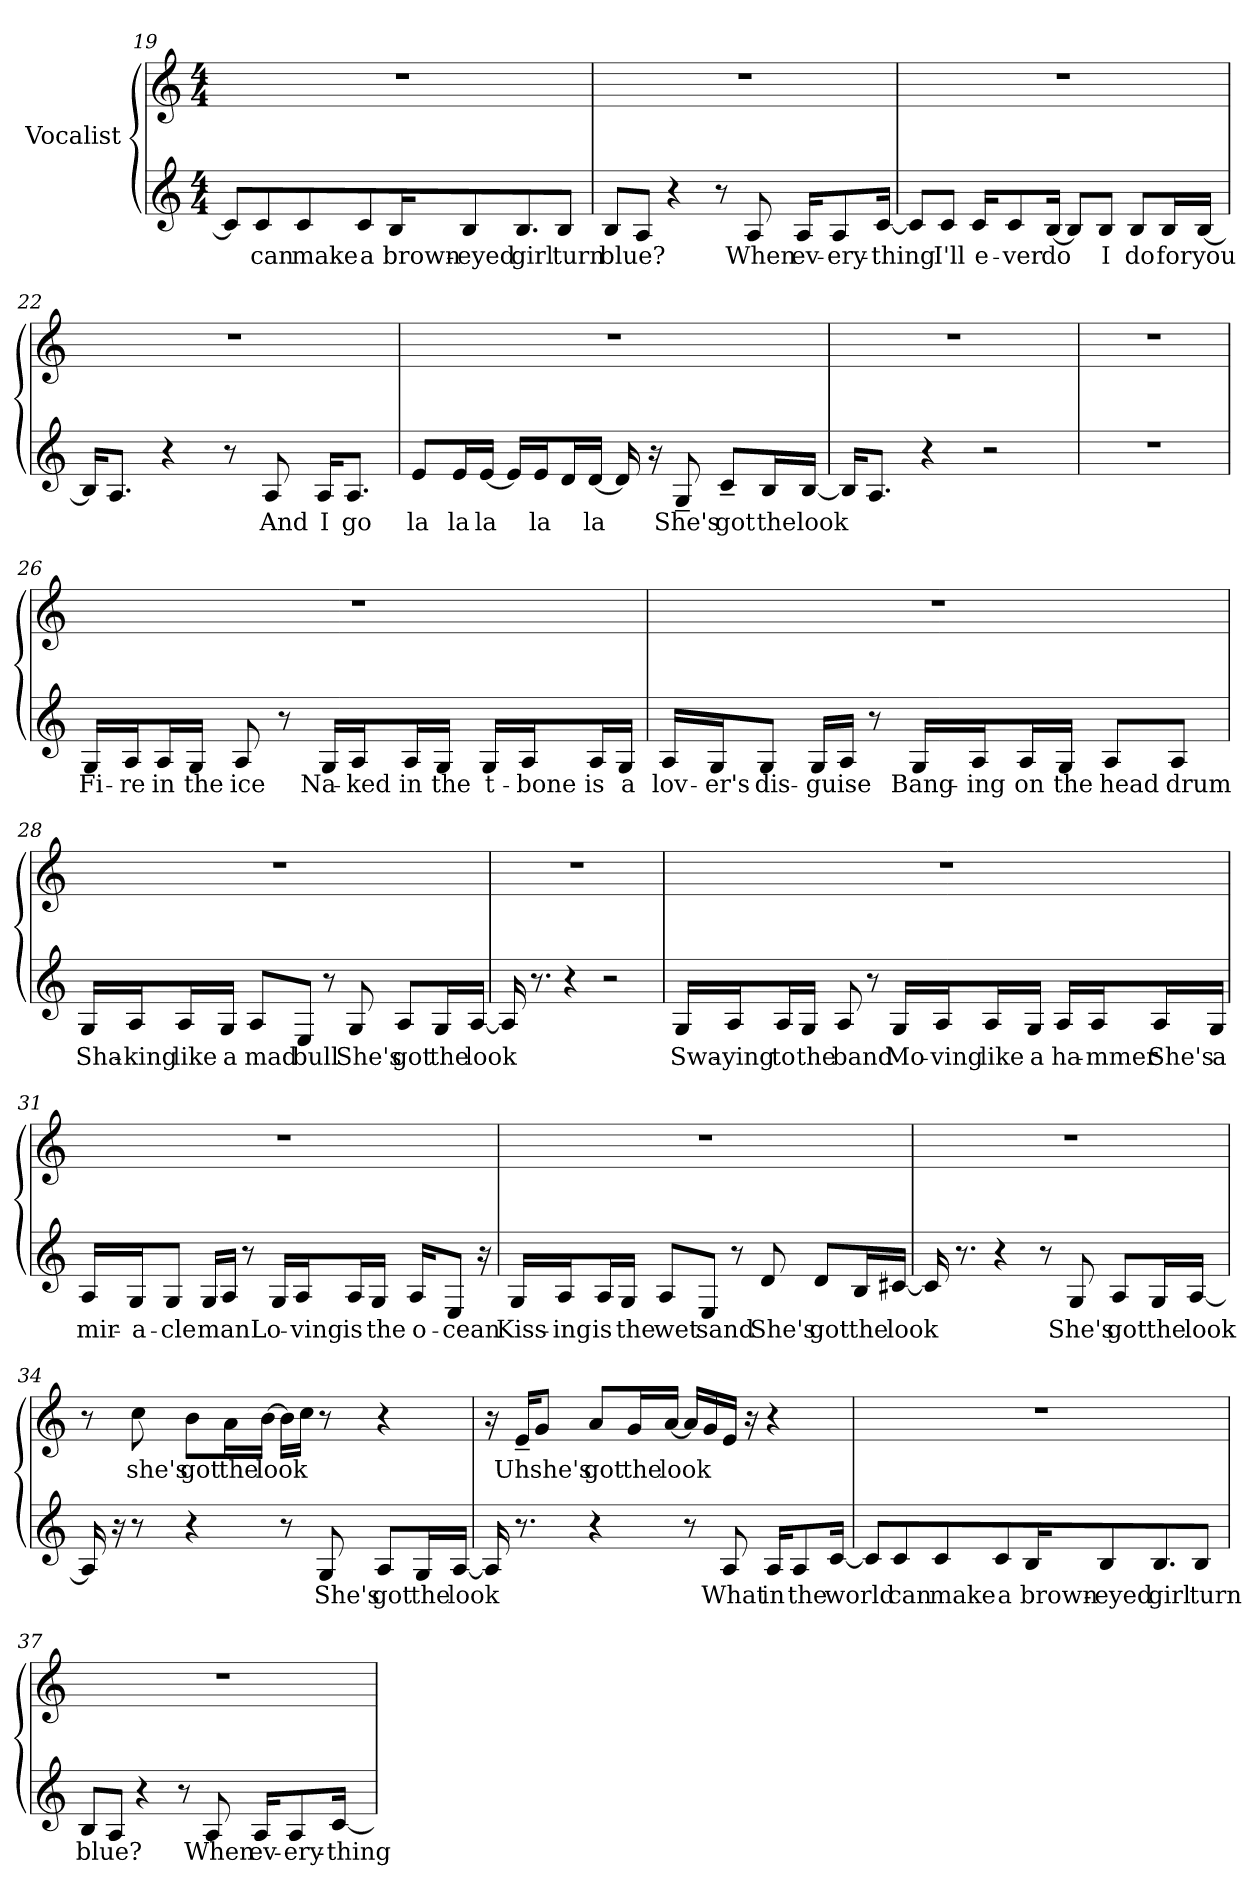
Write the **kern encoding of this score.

**kern	**text	**kern	**text
*part1	*part1	*part1	*part1
*staff2	*staff2	*staff1	*staff1
*I"Vocalist	*	*	*
*clefG2	*	*clefG2	*
*M4/4	*	*M4/4	*
=19	=19	=19	=19
8c/L]	_	1r	.
8c/J	can	.	.
8c/L	make	.	.
8c/J	a	.	.
16B/KL	brown-	.	.
8B/	-eyed	.	.
8.B/J	girl	.	.
8BJ	turn	.	.
=20	=20	=20	=20
8B/L	blue?	1r	.
8A/J	_	.	.
4r	.	.	.
8r	.	.	.
8A	When	.	.
16A/KL	ev-	.	.
8A/	-ery-	.	.
[16c/Jk	-thing	.	.
=21	=21	=21	=21
8c/L]	_	1r	.
8c/J	I'll	.	.
16c/KL	e-	.	.
8c/	-ver	.	.
[16B/Jk	do	.	.
8B/L]	_	.	.
8B/J	I	.	.
8B/L	do	.	.
16B/L	for	.	.
[16B/JJ	you	.	.
=22	=22	=22	=22
16B/KL]	_	1r	.
8.A/J	_	.	.
4r	.	.	.
8r	.	.	.
8A	And	.	.
16A/KL	I	.	.
8.A/J	go	.	.
=23	=23	=23	=23
8e/L	la	1r	.
16e/L	la	.	.
[16e/JJ	la	.	.
16e/LL]	_	.	.
16e/J	la	.	.
16d/L	_	.	.
[16d/JJ	la	.	.
16d]	_	.	.
16r	.	.	.
8G~	She's	.	.
8c~/L	got	.	.
16B/L	the	.	.
[16B/JJ	look	.	.
=24	=24	=24	=24
16B/KL]	_	1r	.
8.A/J	_	.	.
4r	.	.	.
2r	.	.	.
=25	=25	=25	=25
1r	.	1r	.
=26	=26	=26	=26
16G/LL	Fi-	1r	.
16A/J	-re	.	.
16A/L	in	.	.
16G/JJ	the	.	.
8A	ice	.	.
8r	.	.	.
16G/LL	Na-	.	.
16A/J	-ked	.	.
16A/L	in	.	.
16G/JJ	the	.	.
16G/LL	t-	.	.
16A/J	-bone	.	.
16A/L	is	.	.
16G/JJ	a	.	.
=27	=27	=27	=27
16A/LL	lov-	1r	.
16G/J	-er's	.	.
8G/J	dis-	.	.
16G/LL	-guise	.	.
16A/JJ	_	.	.
8r	.	.	.
16G/LL	Bang-	.	.
16A/J	-ing	.	.
16A/L	on	.	.
16G/JJ	the	.	.
8A/L	head	.	.
8A/J	drum	.	.
=28	=28	=28	=28
16G/LL	Sha-	1r	.
16A/J	-king	.	.
16A/L	like	.	.
16G/JJ	a	.	.
8A/L	mad	.	.
8E/J	bull	.	.
8r	.	.	.
8G	She's	.	.
8A/L	got	.	.
16G/L	the	.	.
[16A/JJ	look	.	.
=29	=29	=29	=29
16A]	_	1r	.
8.r	.	.	.
4r	.	.	.
2r	.	.	.
=30	=30	=30	=30
16G/LL	Swa-	1r	.
16A/J	-ying	.	.
16A/L	to	.	.
16G/JJ	the	.	.
8A	band	.	.
8r	.	.	.
16G/LL	Mo-	.	.
16A/J	-ving	.	.
16A/L	like	.	.
16G/JJ	a	.	.
16A/LL	ha-	.	.
16A/J	-mmer	.	.
16A/L	She's	.	.
16G/JJ	a	.	.
=31	=31	=31	=31
16A/LL	mir-	1r	.
16G/J	-a-	.	.
8G/J	-cle	.	.
16G/LL	man	.	.
16A/JJ	_	.	.
8r	.	.	.
16G/LL	Lo-	.	.
16A/J	-ving	.	.
16A/L	is	.	.
16G/JJ	the	.	.
16A/KL	o-	.	.
8E/J	-cean	.	.
16r	.	.	.
=32	=32	=32	=32
16G/LL	Kiss-	1r	.
16A/J	-ing	.	.
16A/L	is	.	.
16G/JJ	the	.	.
8A/L	wet	.	.
8E/J	sand	.	.
8r	.	.	.
8d	She's	.	.
8d/L	got	.	.
16B/L	the	.	.
[16c#X/JJ	look	.	.
=33	=33	=33	=33
16c#]	_	1r	.
8.r	.	.	.
4r	.	.	.
8r	.	.	.
8G	She's	.	.
8A/L	got	.	.
16G/L	the	.	.
[16A/JJ	look	.	.
=34	=34	=34	=34
16A]	_	8r	.
16r	.	.	.
8r	.	8cc	she's
4r	.	8b\L	got
.	.	16a\L	the
.	.	[16b\JJ	look
8r	.	16b\LL]	_
.	.	16cc\JJ	_
8G	She's	8r	.
8A/L	got	4r	.
16G/L	the	.	.
[16A/JJ	look	.	.
=35	=35	=35	=35
16A]	_	16r	.
8.r	.	16e~/KL	Uh
.	.	8g/J	she's
4r	.	8a/L	got
.	.	16g/L	the
.	.	[16a/JJ	look
8r	.	16a/LL]	_
.	.	16g/	_
8A	What	16e/JJ	_
.	.	16r	.
16A/KL	in	4r	.
8A/	the	.	.
[16c/Jk	world	.	.
=36	=36	=36	=36
8c/L]	_	1r	.
8c/J	can	.	.
8c/L	make	.	.
8c/J	a	.	.
16B/KL	brown-	.	.
8B/	-eyed	.	.
8.B/J	girl	.	.
8BJ	turn	.	.
=37	=37	=37	=37
8B/L	blue?	1r	.
8A/J	_	.	.
4r	.	.	.
8r	.	.	.
8A	When	.	.
16A/KL	ev-	.	.
8A/	-ery-	.	.
[16c/Jk	-thing	.	.
=	=	=	=
*-	*-	*-	*-
